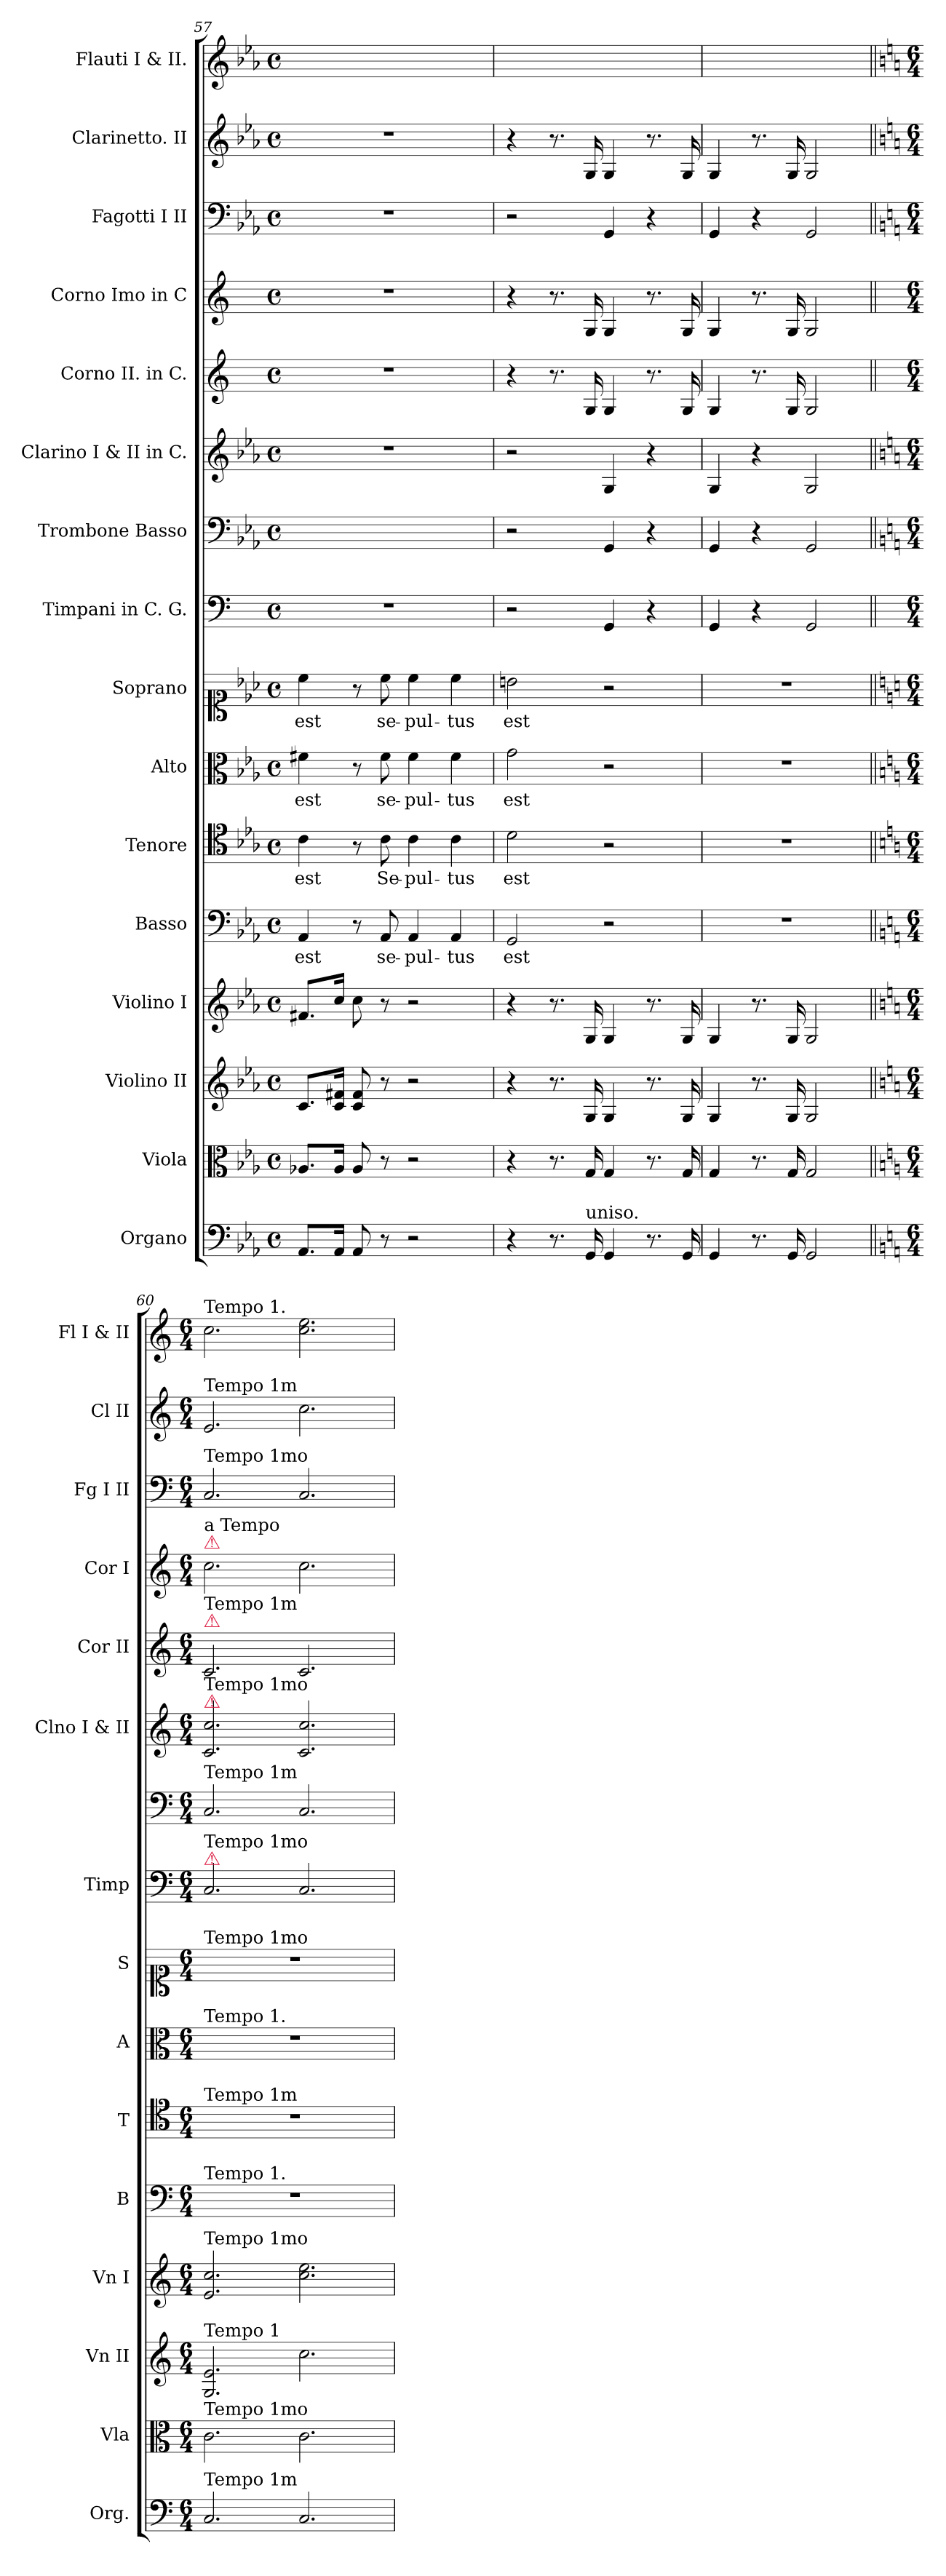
**kern	**kern	**kern	**kern	**kern	**text	**kern	**text	**kern	**text	**kern	**text	**kern	**kern	**kern	**kern	**kern	**kern	**kern	**kern
*part16	*part15	*part14	*part13	*part12	*part12	*part11	*part11	*part10	*part10	*part9	*part9	*part8	*part7	*part6	*part5	*part4	*part3	*part2	*part1
*staff16	*staff15	*staff14	*staff13	*staff12	*staff12	*staff11	*staff11	*staff10	*staff10	*staff9	*staff9	*staff8	*staff7	*staff6	*staff5	*staff4	*staff3	*staff2	*staff1
*I"Organo	*I"Viola	*I"Violino II	*I"Violino I	*I"Basso	*	*I"Tenore	*	*I"Alto	*	*I"Soprano	*	*I"Timpani in C. G.	*I"Trombone Basso	*I"Clarino I & II in C.	*I"Corno II. in C.	*I"Corno Imo in C	*I"Fagotti I II	*I"Clarinetto. II	*I"Flauti I & II.
*I'Org.	*I'Vla	*I'Vn II	*I'Vn I	*I'B	*	*I'T	*	*I'A	*	*I'S	*	*I'Timp	*	*I'Clno I & II	*I'Cor II	*I'Cor I	*I'Fg I II	*I'Cl II	*I'Fl I & II
*clefF4	*clefC3	*clefG2	*clefG2	*clefF4	*	*clefC4	*	*clefC3	*	*clefC1	*	*clefF4	*clefF4	*clefG2	*clefG2	*clefG2	*clefF4	*clefG2	*clefG2
*k[b-e-a-]	*k[b-e-a-]	*k[b-e-a-]	*k[b-e-a-]	*k[b-e-a-]	*	*k[b-e-a-]	*	*k[b-e-a-]	*	*k[b-e-a-]	*	*k[]	*k[b-e-a-]	*k[b-e-a-]	*k[]	*k[]	*k[b-e-a-]	*k[b-e-a-]	*k[b-e-a-]
*E-:	*E-:	*E-:	*E-:	*E-:	*	*E-:	*	*E-:	*	*E-:	*	*C:	*E-:	*E-:	*C:	*C:	*E-:	*E-:	*E-:
*M4/4	*M4/4	*M4/4	*M4/4	*M4/4	*	*M4/4	*	*M4/4	*	*M4/4	*	*M4/4	*M4/4	*M4/4	*M4/4	*M4/4	*M4/4	*M4/4	*M4/4
*met(c)	*met(c)	*met(c)	*met(c)	*met(c)	*	*met(c)	*	*met(c)	*	*met(c)	*	*met(c)	*met(c)	*met(c)	*met(c)	*met(c)	*met(c)	*met(c)	*met(c)
=57	=57	=57	=57	=57	=57	=57	=57	=57	=57	=57	=57	=57	=57	=57	=57	=57	=57	=57	=57
8.AA-/L	8.A-X/L	8.c/L	8.f#X/L	4AA-/	est	4c\	est	4f#X\	est	4cc\	est	1r	1ryy	1r	1r	1r	1r	1r	1ryy
16AA-/Jk	16A-/Jk	16c/ 16f#X/Jk	16cc/Jk	.	.	.	.	.	.	.	.	.	.	.	.	.	.	.	.
8AA-/	8A-/	8c/ 8f#/	8cc\	8r	.	8r	.	8r	.	8r	.	.	.	.	.	.	.	.	.
8r	8r	8r	8r	8AA-/	se-	8c\	Se-	8f#\	se-	8cc\	se-	.	.	.	.	.	.	.	.
2r	2r	2r	2r	4AA-/	-pul-	4c\	-pul-	4f#\	-pul-	4cc\	-pul-	.	.	.	.	.	.	.	.
.	.	.	.	4AA-/	-tus	4c\	-tus	4f#\	-tus	4cc\	-tus	.	.	.	.	.	.	.	.
=58	=58	=58	=58	=58	=58	=58	=58	=58	=58	=58	=58	=58	=58	=58	=58	=58	=58	=58	=58
4r	4r	4r	4r	2GG/	est	2d\	est	2g\	est	2bn\	est	2r	2r	2r	4r	4r	2r	4r	1ryy
8.r	8.r	8.r	8.r	.	.	.	.	.	.	.	.	.	.	.	8.r	8.r	.	8.r	.
!LO:TX:a:t=uniso.	!	!	!	!	!	!	!	!	!	!	!	!	!	!	!	!	!	!	!
16GG/	16G/	16G/	16G/	.	.	.	.	.	.	.	.	.	.	.	16G/	16G/	.	16G/	.
4GG/	4G/	4G/	4G/	2r	.	2r	.	2r	.	2r	.	4GG/	4GG/	4G/	4G/	4G/	4GG/	4G/	.
8.r	8.r	8.r	8.r	.	.	.	.	.	.	.	.	4r	4r	4r	8.r	8.r	4r	8.r	.
16GG/	16G/	16G/	16G/	.	.	.	.	.	.	.	.	.	.	.	16G/	16G/	.	16G/	.
=59	=59	=59	=59	=59	=59	=59	=59	=59	=59	=59	=59	=59	=59	=59	=59	=59	=59	=59	=59
4GG/	4G/	4G/	4G/	1r	.	1r	.	1r	.	1r	.	4GG/	4GG/	4G/	4G/	4G/	4GG/	4G/	1ryy
8.r	8.r	8.r	8.r	.	.	.	.	.	.	.	.	4r	4r	4r	8.r	8.r	4r	8.r	.
16GG/	16G/	16G/	16G/	.	.	.	.	.	.	.	.	.	.	.	16G/	16G/	.	16G/	.
2GG/	2G/	2G/	2G/	.	.	.	.	.	.	.	.	2GG/	2GG/	2G/	2G/	2G/	2GG/	2G/	.
=60||	=60||	=60||	=60||	=60||	=60||	=60||	=60||	=60||	=60||	=60||	=60||	=60||	=60||	=60||	=60||	=60||	=60||	=60||	=60||
*k[]	*k[]	*k[]	*k[]	*k[]	*	*k[]	*	*k[]	*	*k[]	*	*k[]	*k[]	*k[]	*k[]	*k[]	*k[]	*k[]	*k[]
*C:	*C:	*C:	*C:	*C:	*	*C:	*	*C:	*	*C:	*	*C:	*C:	*C:	*C:	*C:	*C:	*C:	*C:
*M6/4	*M6/4	*M6/4	*M6/4	*M6/4	*	*M6/4	*	*M6/4	*	*M6/4	*	*M6/4	*M6/4	*M6/4	*M6/4	*M6/4	*M6/4	*M6/4	*M6/4
!	!	!	!	!	!	!	!	!	!	!	!	!	!	!	!	!	!	!	!LO:TX:a:t=Tempo 1.
!	!	!	!	!	!	!	!	!	!	!	!	!	!	!	!	!	!	!LO:TX:a:t=Tempo 1m	!
!	!	!	!	!	!	!	!	!	!	!	!	!	!	!	!	!	!LO:TX:a:t=Tempo 1mo	!	!
!	!	!	!	!	!	!	!	!	!	!	!	!	!	!	!	!LO:TX:a:color=crimson:t=⚠	!	!	!
!	!	!	!	!	!	!	!	!	!	!	!	!	!	!	!	!LO:TX:a:t=a Tempo	!	!	!
!	!	!	!	!	!	!	!	!	!	!	!	!	!	!	!LO:TX:a:color=crimson:t=⚠	!	!	!	!
!	!	!	!	!	!	!	!	!	!	!	!	!	!	!	!LO:TX:a:t=Tempo 1m	!	!	!	!
!	!	!	!	!	!	!	!	!	!	!	!	!	!	!LO:TX:a:color=crimson:t=⚠	!	!	!	!	!
!	!	!	!	!	!	!	!	!	!	!	!	!	!	!LO:TX:a:t=Tempo 1mo	!	!	!	!	!
!	!	!	!	!	!	!	!	!	!	!	!	!	!LO:TX:a:t=Tempo 1m	!	!	!	!	!	!
!	!	!	!	!	!	!	!	!	!	!	!	!LO:TX:a:color=crimson:t=⚠	!	!	!	!	!	!	!
!	!	!	!	!	!	!	!	!	!	!	!	!LO:TX:a:t=Tempo 1mo	!	!	!	!	!	!	!
!	!	!	!	!	!	!	!	!	!	!LO:TX:a:t=Tempo 1mo	!	!	!	!	!	!	!	!	!
!	!	!	!	!	!	!	!	!LO:TX:a:t=Tempo 1.	!	!	!	!	!	!	!	!	!	!	!
!	!	!	!	!	!	!LO:TX:a:t=Tempo 1m	!	!	!	!	!	!	!	!	!	!	!	!	!
!	!	!	!	!LO:TX:a:t=Tempo 1.	!	!	!	!	!	!	!	!	!	!	!	!	!	!	!
!	!	!	!LO:TX:a:t=Tempo 1mo	!	!	!	!	!	!	!	!	!	!	!	!	!	!	!	!
!	!	!LO:TX:a:t=Tempo 1	!	!	!	!	!	!	!	!	!	!	!	!	!	!	!	!	!
!	!LO:TX:a:t=Tempo 1mo	!	!	!	!	!	!	!	!	!	!	!	!	!	!	!	!	!	!
!LO:TX:a:t=Tempo 1m	!	!	!	!	!	!	!	!	!	!	!	!	!	!	!	!	!	!	!
2.C/	2.c\	2.G/ 2.e/	2.e/ 2.cc/	1.r	.	1.r	.	1.r	.	1.r	.	2.C/	2.C/	2.c/ 2.cc/	2.c/	2.cc\	2.C/	2.e/	2.cc\
2.C/	2.c\	2.cc\	2.cc\ 2.ee\	.	.	.	.	.	.	.	.	2.C/	2.C/	2.c/ 2.cc/	2.c/	2.cc\	2.C/	2.cc\	2.cc\ 2.ee\
=	=	=	=	=	=	=	=	=	=	=	=	=	=	=	=	=	=	=	=
*-	*-	*-	*-	*-	*-	*-	*-	*-	*-	*-	*-	*-	*-	*-	*-	*-	*-	*-	*-
